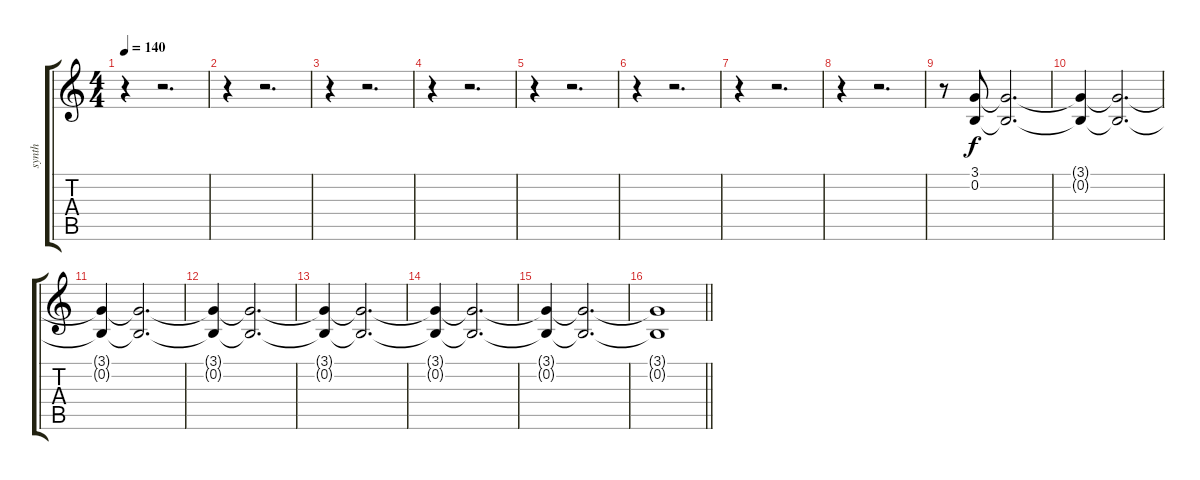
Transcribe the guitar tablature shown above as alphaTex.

\track ("synth" "synth") {instrument synthstrings1}
\staff {score tabs}
\tuning (E4 B3 G3 D3 A2 E2) {hide}
\ts (4 4)
\tempo 140
\clef g2
\ks c
r.4{dy f} r.2{d} |
r.4 r.2{d} |
r.4 r.2{d} |
r.4 r.2{d} |
r.4 r.2{d} |
r.4 r.2{d} |
r.4 r.2{d} |
r.4 r.2{d} |
r.8 (3.1 0.2).8 (3.1{t} 0.2{t}).2{d} |
(3.1{t} 0.2{t}).4 (3.1{t} 0.2{t}).2{d} |
(3.1{t} 0.2{t}).4 (3.1{t} 0.2{t}).2{d} |
(3.1{t} 0.2{t}).4 (3.1{t} 0.2{t}).2{d} |
(3.1{t} 0.2{t}).4 (3.1{t} 0.2{t}).2{d} |
(3.1{t} 0.2{t}).4 (3.1{t} 0.2{t}).2{d} |
(3.1{t} 0.2{t}).4 (3.1{t} 0.2{t}).2{d} |
\barLineRight lightlight
(3.1{t} 0.2{t}).1
